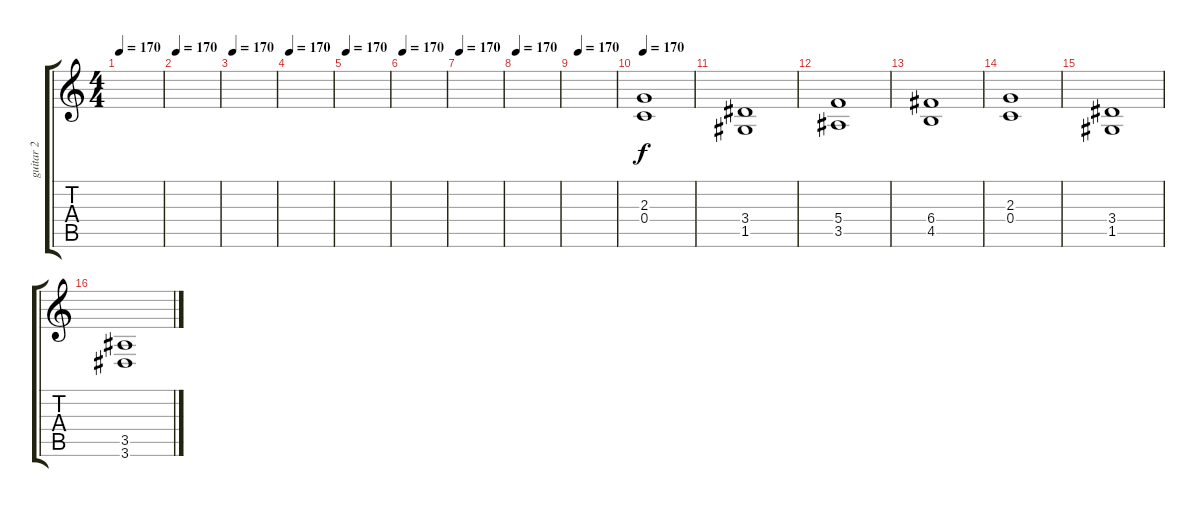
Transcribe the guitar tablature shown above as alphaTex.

\track ("guitar 2" "guitar 2") {instrument distortionguitar}
\staff {score tabs}
\tuning (D4 A3 F3 C3 G2 C2) {hide}
\ts (4 4)
\tempo 170
\clef g2
\ks c
|
\tempo 170
|
\tempo 170
|
\tempo 170
|
\tempo 170
|
\tempo 170
|
\tempo 170
|
\tempo 170
|
\tempo (170 0.125)
|
\tempo 170
(2.3 0.4).1 |
(3.4 1.5).1 |
(5.4 3.5).1 |
(6.4 4.5).1 |
(2.3 0.4).1 |
(3.4 1.5).1 |
(3.5 3.6).1
